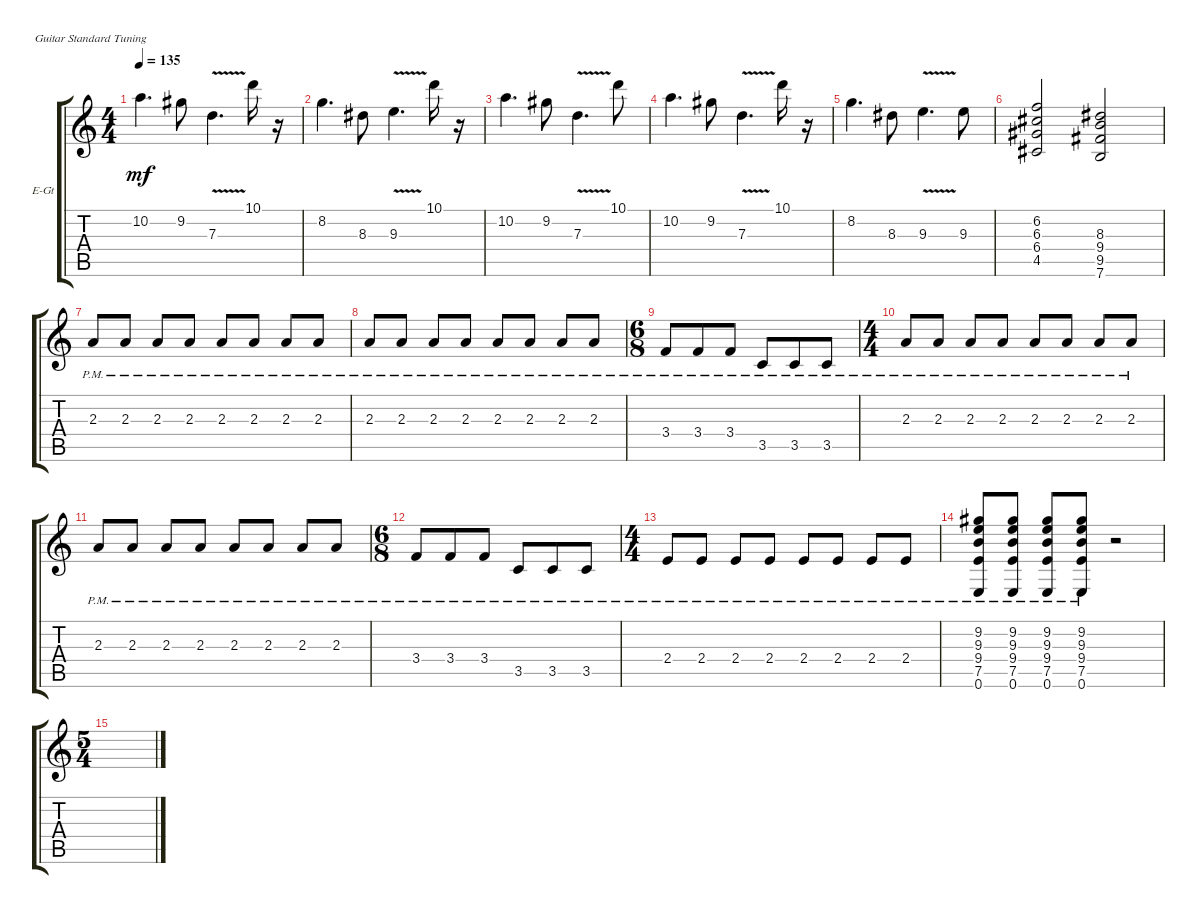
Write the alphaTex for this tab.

\defaultSystemsLayout 4
\bracketExtendMode groupsimilarinstruments
\firstSystemTrackNameOrientation horizontal
\otherSystemsTrackNameOrientation horizontal
\track ("Guitar - Tim Smith" "E-Gt") {instrument overdrivenguitar}
\staff {score tabs}
\tuning (E4 B3 G3 D3 A2 E2)
\ts (4 4)
\tempo 135
\clef g2
\ks c
10.2.4{d dy mf} 9.2.8 7.3{v}.4{d} 10.1.16 r.16 |
8.2.4{d} 8.3.8 9.3{v}.4{d} 10.1.16 r.16 |
10.2.4{d} 9.2.8 7.3{v}.4{d} 10.1.8 |
10.2.4{d} 9.2.8 7.3{v}.4{d} 10.1.16 r.16 |
8.2.4{d} 8.3.8 9.3{v}.4{d} 9.3.8 |
(4.5 6.4 6.3 6.2).2 (7.6 9.5 9.4 8.3).2 |
2.3{pm}.8 2.3{pm}.8 2.3{pm}.8 2.3{pm}.8 2.3{pm}.8 2.3{pm}.8 2.3{pm}.8 2.3{pm}.8 |
2.3{pm}.8 2.3{pm}.8 2.3{pm}.8 2.3{pm}.8 2.3{pm}.8 2.3{pm}.8 2.3{pm}.8 2.3{pm}.8 |
\ts (6 8)
3.4{pm}.8 3.4{pm}.8 3.4{pm}.8 3.5{pm}.8 3.5{pm}.8 3.5{pm}.8 |
\ts (4 4)
2.3{pm}.8 2.3{pm}.8 2.3{pm}.8 2.3{pm}.8 2.3{pm}.8 2.3{pm}.8 2.3{pm}.8 2.3{pm}.8 |
2.3{pm}.8 2.3{pm}.8 2.3{pm}.8 2.3{pm}.8 2.3{pm}.8 2.3{pm}.8 2.3{pm}.8 2.3{pm}.8 |
\ts (6 8)
3.4{pm}.8 3.4{pm}.8 3.4{pm}.8 3.5{pm}.8 3.5{pm}.8 3.5{pm}.8 |
\ts (4 4)
2.4{pm}.8 2.4{pm}.8 2.4{pm}.8 2.4{pm}.8 2.4{pm}.8 2.4{pm}.8 2.4{pm}.8 2.4{pm}.8 |
(9.4{pm} 9.3 9.2 0.6 7.5).8 (9.4{pm} 9.3 9.2 7.5 0.6).8 (9.4{pm} 9.3 9.2 7.5 0.6).8 (9.4{pm} 9.3 9.2 7.5 0.6).8 r.2 |
\ts (5 4)
